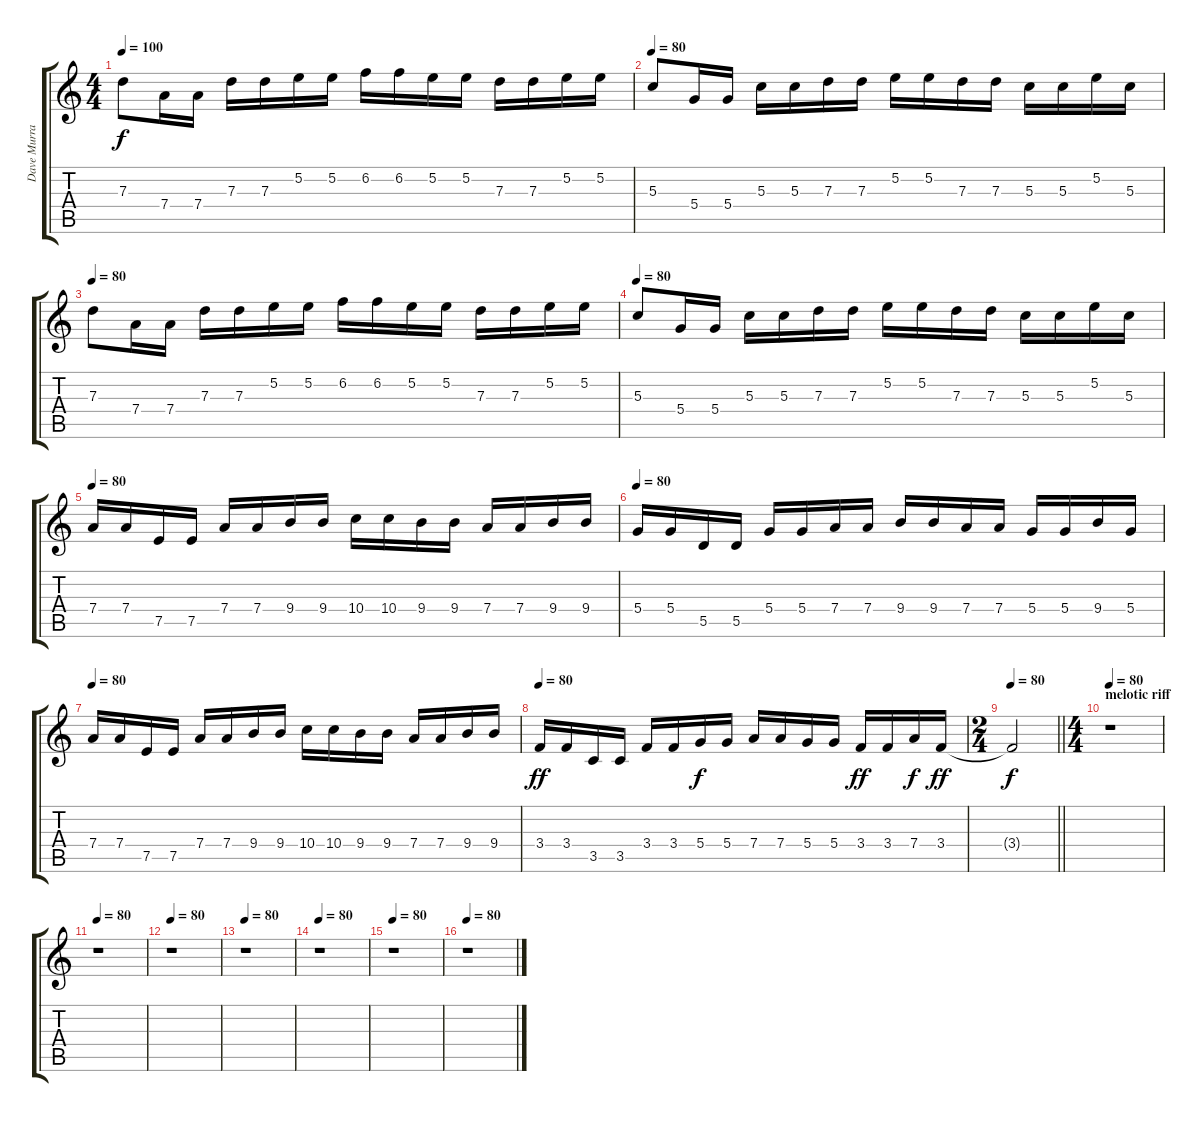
\track ("Dave Murray" "Dave Murra") {instrument distortionguitar}
\staff {score tabs}
\tuning (E4 B3 G3 D3 A2 E2) {hide}
\ts (4 4)
\tempo 100
\tempo 80
\tempo 100
\clef g2
\ks c
7.3.8{dy f instrument distortionguitar} 7.4.16 7.4.16 7.3.16 7.3.16 5.2.16 5.2.16 6.2.16 6.2.16 5.2.16 5.2.16 7.3.16 7.3.16 5.2.16 5.2.16 |
\tempo 80
5.3.8 5.4.16 5.4.16 5.3.16 5.3.16 7.3.16 7.3.16 5.2.16 5.2.16 7.3.16 7.3.16 5.3.16 5.3.16 5.2.16 5.3.16 |
\tempo 80
7.3.8 7.4.16 7.4.16 7.3.16 7.3.16 5.2.16 5.2.16 6.2.16 6.2.16 5.2.16 5.2.16 7.3.16 7.3.16 5.2.16 5.2.16 |
\tempo 80
5.3.8 5.4.16 5.4.16 5.3.16 5.3.16 7.3.16 7.3.16 5.2.16 5.2.16 7.3.16 7.3.16 5.3.16 5.3.16 5.2.16 5.3.16 |
\tempo 80
7.4.16 7.4.16 7.5.16 7.5.16 7.4.16 7.4.16 9.4.16 9.4.16 10.4.16 10.4.16 9.4.16 9.4.16 7.4.16 7.4.16 9.4.16 9.4.16 |
\tempo 80
5.4.16 5.4.16 5.5.16 5.5.16 5.4.16 5.4.16 7.4.16 7.4.16 9.4.16 9.4.16 7.4.16 7.4.16 5.4.16 5.4.16 9.4.16 5.4.16 |
\tempo 80
7.4.16 7.4.16 7.5.16 7.5.16 7.4.16 7.4.16 9.4.16 9.4.16 10.4.16 10.4.16 9.4.16 9.4.16 7.4.16 7.4.16 9.4.16 9.4.16 |
\tempo 80
3.4.16{dy ff} 3.4.16 3.5.16 3.5.16 3.4.16 3.4.16 5.4.16{dy f} 5.4.16 7.4.16 7.4.16 5.4.16 5.4.16 3.4.16{dy ff} 3.4.16 7.4.16{dy f} 3.4.16{dy ff} |
\ts (2 4)
\tempo 80
\barLineRight lightlight
3.4{t}.2{dy f} |
\ts (4 4)
\section ("" "melotic riff")
\tempo 80
r.1 |
\tempo 80
r.1 |
\tempo 80
r.1 |
\tempo 80
r.1 |
\tempo 80
r.1 |
\tempo 80
r.1 |
\tempo 80
r.1
